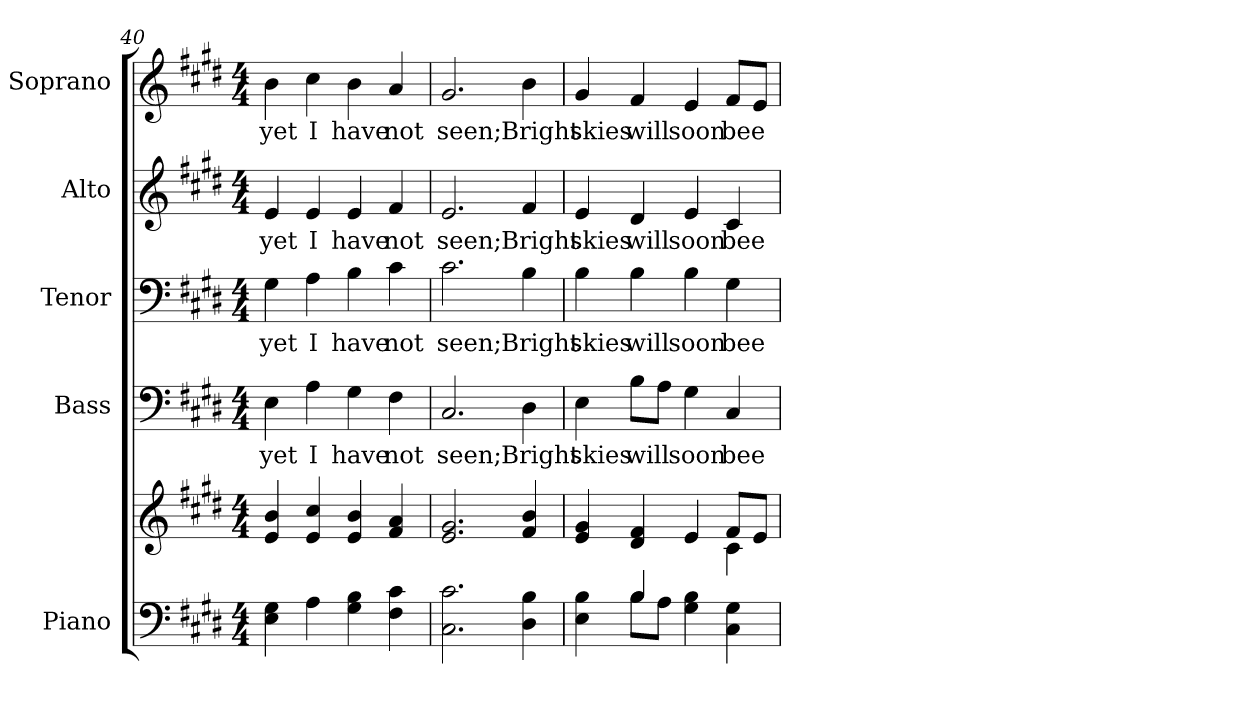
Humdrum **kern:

**kern	**kern	**kern	**text	**kern	**text	**kern	**text	**kern	**text
*part5	*part5	*part4	*part4	*part3	*part3	*part2	*part2	*part1	*part1
*staff6	*staff5	*staff4	*staff4	*staff3	*staff3	*staff2	*staff2	*staff1	*staff1
*I"Piano	*	*I"Bass	*	*I"Tenor	*	*I"Alto	*	*I"Soprano	*
*I'Pno.	*	*I'B.	*	*I'T.	*	*I'A.	*	*I'S.	*
*clefF4	*clefG2	*clefF4	*	*clefF4	*	*clefG2	*	*clefG2	*
*k[f#c#g#d#]	*k[f#c#g#d#]	*k[f#c#g#d#]	*	*k[f#c#g#d#]	*	*k[f#c#g#d#]	*	*k[f#c#g#d#]	*
*E:	*E:	*E:	*	*E:	*	*E:	*	*E:	*
*M4/4	*M4/4	*M4/4	*	*M4/4	*	*M4/4	*	*M4/4	*
=40	=40	=40	=40	=40	=40	=40	=40	=40	=40
!	!	!	!LO:LY:b:color=#000000	!	!	!	!	!	!
!	!	!	!	!	!LO:LY:b:color=#000000	!	!	!	!
!	!	!	!	!	!	!	!LO:LY:b:color=#000000	!	!
!	!	!	!	!	!	!	!	!	!LO:LY:b:color=#000000
4Ei\ 4G#i	4ei/ 4bi	4Ei\	yet	4G#i\	yet	4ei/	yet	4bi\	yet
!	!	!	!LO:LY:b:color=#000000	!	!	!	!	!	!
!	!	!	!	!	!LO:LY:b:color=#000000	!	!	!	!
!	!	!	!	!	!	!	!LO:LY:b:color=#000000	!	!
!	!	!	!	!	!	!	!	!	!LO:LY:b:color=#000000
4Ai\	4ei/ 4cc#i	4Ai\	I	4Ai\	I	4ei/	I	4cc#i\	I
!	!	!	!LO:LY:b:color=#000000	!	!	!	!	!	!
!	!	!	!	!	!LO:LY:b:color=#000000	!	!	!	!
!	!	!	!	!	!	!	!LO:LY:b:color=#000000	!	!
!	!	!	!	!	!	!	!	!	!LO:LY:b:color=#000000
4G#i\ 4Bi	4ei/ 4bi	4G#i\	have	4Bi\	have	4ei/	have	4bi\	have
!	!	!	!LO:LY:b:color=#000000	!	!	!	!	!	!
!	!	!	!	!	!LO:LY:b:color=#000000	!	!	!	!
!	!	!	!	!	!	!	!LO:LY:b:color=#000000	!	!
!	!	!	!	!	!	!	!	!	!LO:LY:b:color=#000000
4F#i\ 4c#i	4f#i/ 4ai	4F#i\	not	4c#i\	not	4f#i/	not	4ai/	not
!!LO:PB:g=z
=41	=41	=41	=41	=41	=41	=41	=41	=41	=41
!	!	!	!LO:LY:b:color=#000000	!	!	!	!	!	!
!	!	!	!	!	!LO:LY:b:color=#000000	!	!	!	!
!	!	!	!	!	!	!	!LO:LY:b:color=#000000	!	!
!	!	!	!	!	!	!	!	!	!LO:LY:b:color=#000000
2.C#i\ 2.c#i	2.ei/ 2.g#i	2.C#i/	seen;	2.c#i\	seen;	2.ei/	seen;	2.g#i/	seen;
!	!	!	!LO:LY:b:color=#000000	!	!	!	!	!	!
!	!	!	!	!	!LO:LY:b:color=#000000	!	!	!	!
!	!	!	!	!	!	!	!LO:LY:b:color=#000000	!	!
!	!	!	!	!	!	!	!	!	!LO:LY:b:color=#000000
4D#i\ 4Bi	4f#i/ 4bi	4D#i\	Bright	4Bi\	Bright	4f#i/	Bright	4bi\	Bright
=42	=42	=42	=42	=42	=42	=42	=42	=42	=42
*^	*^	*	*	*	*	*	*	*	*
!	!	!	!	!	!LO:LY:b:color=#000000	!	!	!	!	!	!
!	!	!	!	!	!	!	!LO:LY:b:color=#000000	!	!	!	!
!	!	!	!	!	!	!	!	!	!LO:LY:b:color=#000000	!	!
!	!	!	!	!	!	!	!	!	!	!	!LO:LY:b:color=#000000
4Ei\ 4Bi	4ryy	4ei/ 4g#i	2ryy	4Ei\	skies	4Bi\	skies	4ei/	skies	4g#i/	skies
!	!	!	!	!	!LO:LY:b:color=#000000	!	!	!	!	!	!
!	!	!	!	!	!	!	!LO:LY:b:color=#000000	!	!	!	!
!	!	!	!	!	!	!	!	!	!LO:LY:b:color=#000000	!	!
!	!	!	!	!	!	!	!	!	!	!	!LO:LY:b:color=#000000
4Bi/	8Bi\L	4d#i/ 4f#i	.	8Bi\L	will	4Bi\	will	4d#i/	will	4f#i/	will
.	8Ai\J	.	.	8Ai\J	.	.	.	.	.	.	.
!	!	!	!	!	!LO:LY:b:color=#000000	!	!	!	!	!	!
!	!	!	!	!	!	!	!LO:LY:b:color=#000000	!	!	!	!
!	!	!	!	!	!	!	!	!	!LO:LY:b:color=#000000	!	!
!	!	!	!	!	!	!	!	!	!	!	!LO:LY:b:color=#000000
4G#i\ 4Bi	2ryy	4ei/	4ryy	4G#i\	soon	4Bi\	soon	4ei/	soon	4ei/	soon
!	!	!	!	!	!LO:LY:b:color=#000000	!	!	!	!	!	!
!	!	!	!	!	!	!	!LO:LY:b:color=#000000	!	!	!	!
!	!	!	!	!	!	!	!	!	!LO:LY:b:color=#000000	!	!
!	!	!	!	!	!	!	!	!	!	!	!LO:LY:b:color=#000000
4C#i\ 4G#i	.	8f#i/L	4c#i\	4C#i/	bee	4G#i\	bee	4c#i/	bee	8f#i/L	bee
.	.	8ei/J	.	.	.	.	.	.	.	8ei/J	.
*v	*v	*	*	*	*	*	*	*	*	*	*
*	*v	*v	*	*	*	*	*	*	*	*
=	=	=	=	=	=	=	=	=	=
*-	*-	*-	*-	*-	*-	*-	*-	*-	*-
